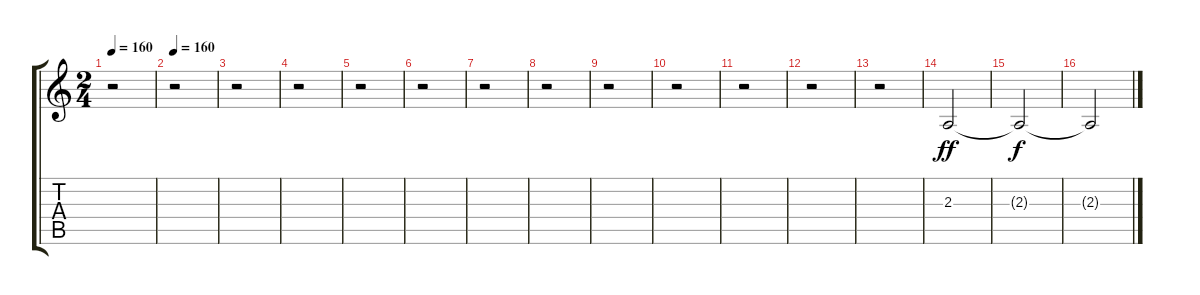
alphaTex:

\track "" {instrument helicopter}
\staff {score tabs}
\tuning (E4 B3 G3 D3 A2 E2) {hide}
\ts (2 4)
\tempo 160
\clef g2
\ks c
r.2{dy ff instrument helicopter} |
\tempo 160
r.2 |
r.2 |
r.2 |
r.2 |
r.2 |
r.2 |
r.2 |
r.2 |
r.2 |
r.2 |
r.2 |
r.2 |
2.3.2{balance 8} |
2.3{t}.2{dy f} |
2.3{t}.2
